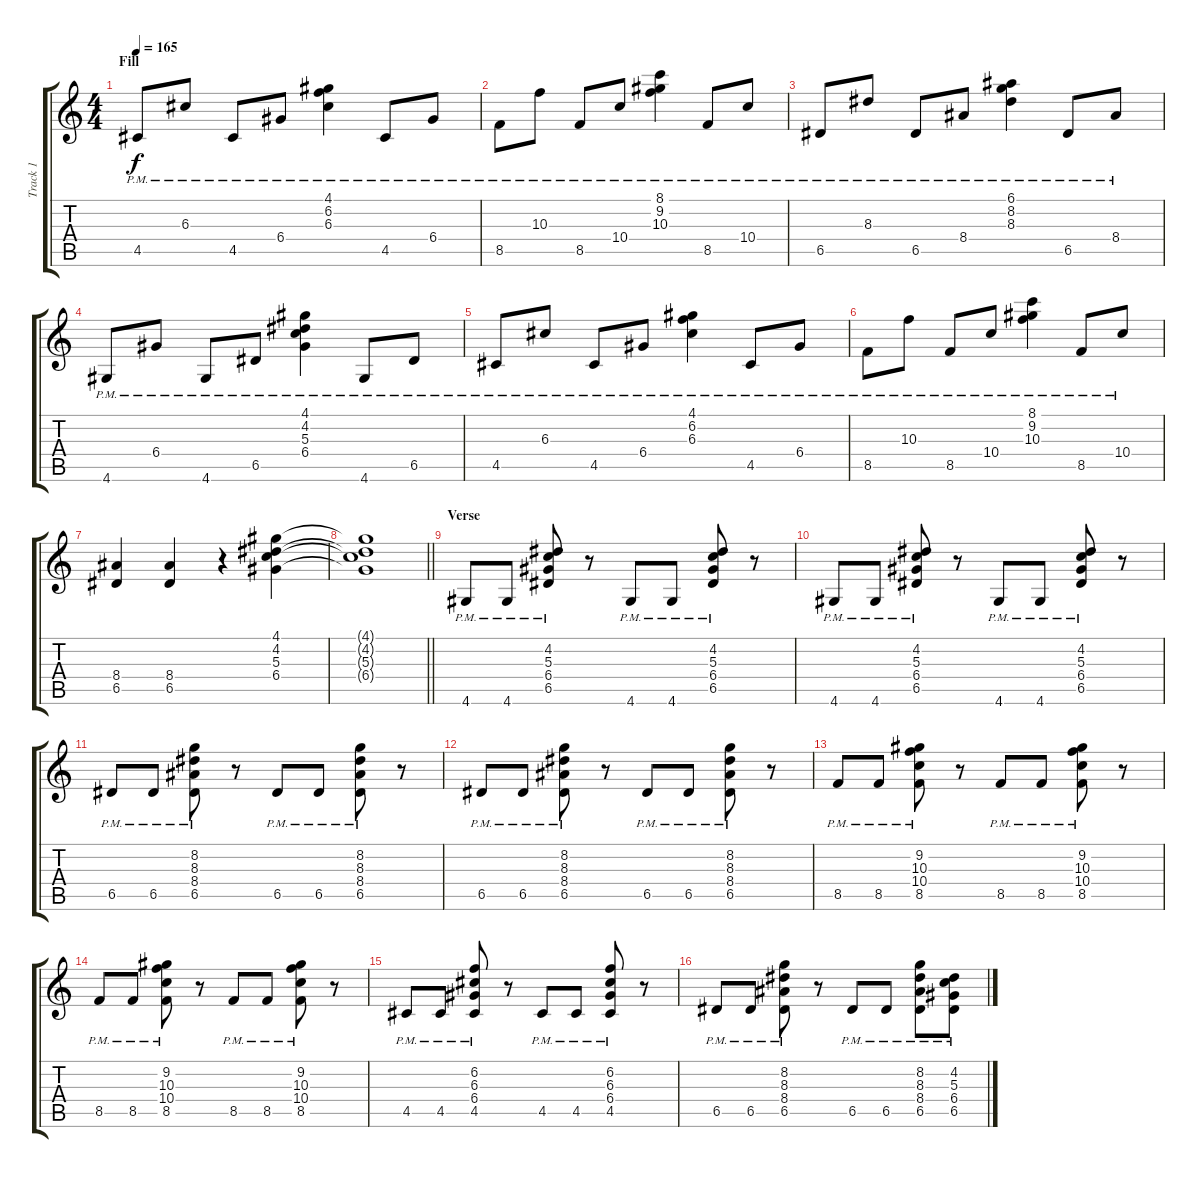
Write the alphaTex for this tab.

\track ("Track 1" "Track 1") {instrument acousticguitarsteel}
\staff {score tabs}
\tuning (E4 B3 G3 D3 A2 E2) {hide}
\ts (4 4)
\section ("" "Fill")
\tempo 165
\clef g2
\ks c
4.5{pm}.8{dy f} 6.3{pm}.8 4.5{pm}.8 6.4{pm}.8 (4.1{pm} 6.2{pm} 6.3{pm}).4 4.5{pm}.8 6.4{pm}.8 |
8.5{pm}.8 10.3{pm}.8 8.5{pm}.8 10.4{pm}.8 (8.1{pm} 9.2{pm} 10.3{pm}).4 8.5{pm}.8 10.4{pm}.8 |
6.5{pm}.8 8.3{pm}.8 6.5{pm}.8 8.4{pm}.8 (6.1{pm} 8.2{pm} 8.3{pm}).4 6.5{pm}.8 8.4{pm}.8 |
4.6{pm}.8 6.4{pm}.8 4.6{pm}.8 6.5{pm}.8 (4.1{pm} 4.2{pm} 5.3{pm} 6.4{pm}).4 4.6{pm}.8 6.5{pm}.8 |
4.5{pm}.8 6.3{pm}.8 4.5{pm}.8 6.4{pm}.8 (4.1{pm} 6.2{pm} 6.3{pm}).4 4.5{pm}.8 6.4{pm}.8 |
8.5{pm}.8 10.3{pm}.8 8.5{pm}.8 10.4{pm}.8 (8.1{pm} 9.2{pm} 10.3{pm}).4 8.5{pm}.8 10.4{pm}.8 |
(8.4 6.5).4 (8.4 6.5).4 r.4 (4.1 4.2 5.3 6.4).4 |
\barLineRight lightlight
(4.1{t} 4.2{t} 5.3{t} 6.4{t}).1 |
\section ("" "Verse")
4.6{pm}.8 4.6{pm}.8 (4.2{pm} 5.3{pm} 6.4{pm} 6.5{pm}).8 r.8 4.6{pm}.8 4.6{pm}.8 (4.2{pm} 5.3{pm} 6.4{pm} 6.5{pm}).8 r.8 |
4.6{pm}.8 4.6{pm}.8 (4.2{pm} 5.3{pm} 6.4{pm} 6.5{pm}).8 r.8 4.6{pm}.8 4.6{pm}.8 (4.2{pm} 5.3{pm} 6.4{pm} 6.5{pm}).8 r.8 |
6.5{pm}.8 6.5{pm}.8 (8.2{pm} 8.3{pm} 8.4{pm} 6.5{pm}).8 r.8 6.5{pm}.8 6.5{pm}.8 (8.2{pm} 8.3{pm} 8.4{pm} 6.5{pm}).8 r.8 |
6.5{pm}.8 6.5{pm}.8 (8.2{pm} 8.3{pm} 8.4{pm} 6.5{pm}).8 r.8 6.5{pm}.8 6.5{pm}.8 (8.2{pm} 8.3{pm} 8.4{pm} 6.5{pm}).8 r.8 |
8.5{pm}.8 8.5{pm}.8 (9.2{pm} 10.3{pm} 10.4{pm} 8.5{pm}).8 r.8 8.5{pm}.8 8.5{pm}.8 (9.2{pm} 10.3{pm} 10.4{pm} 8.5{pm}).8 r.8 |
8.5{pm}.8 8.5{pm}.8 (9.2{pm} 10.3{pm} 10.4{pm} 8.5{pm}).8 r.8 8.5{pm}.8 8.5{pm}.8 (9.2{pm} 10.3{pm} 10.4{pm} 8.5{pm}).8 r.8 |
4.5{pm}.8 4.5{pm}.8 (6.2{pm} 6.3{pm} 6.4{pm} 4.5{pm}).8 r.8 4.5{pm}.8 4.5{pm}.8 (6.2{pm} 6.3{pm} 6.4{pm} 4.5{pm}).8 r.8 |
6.5{pm}.8 6.5{pm}.8 (8.2{pm} 8.3{pm} 8.4{pm} 6.5{pm}).8 r.8 6.5{pm}.8 6.5{pm}.8 (8.2{pm} 8.3{pm} 8.4{pm} 6.5{pm}).8 (4.2{pm} 5.3{pm} 6.4{pm} 6.5{pm}).8
